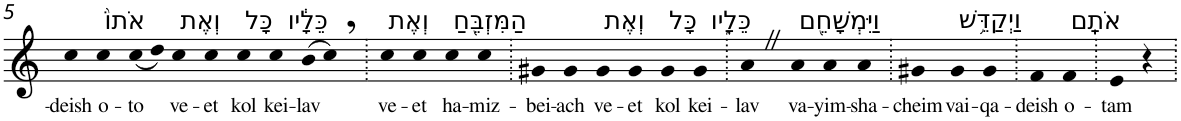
**kern	**text
*part1	*part1
*staff1	*staff1
*I"Piano	*
*I'Pno	*
!!LO:PB:g=z
*clefG2	*
*k[]	*
=5	=5
!	!LO:LY:b
4cc	-deish
!LO:TX:a:t=אֹתוֹ֙	!
!	!LO:LY:b
4cc	o-
!	!LO:LY:b
(<8cc	-to
8dd)	.
!LO:TX:a:t=וְאֶת	!
!	!LO:LY:b
4cc	ve-
!	!LO:LY:b
4cc	-et
!LO:TX:a:t=כָּל	!
!	!LO:LY:b
4cc	kol
!LO:TX:a:t=כֵּלָ֔יו	!
!	!LO:LY:b
4cc	kei-
!	!LO:LY:b
(>8b	-lav
8cc,)	.
=6.	=6.
!LO:TX:a:t=וְאֶת	!
!	!LO:LY:b
4cc	ve-
!	!LO:LY:b
4cc	-et
!LO:TX:a:t=הַמִּזְבֵּ֖חַ	!
!	!LO:LY:b
4cc	ha-
!	!LO:LY:b
4cc	-miz-
=7.	=7.
!	!LO:LY:b
4g#X	-bei-
!	!LO:LY:b
4g#	-ach
!LO:TX:a:t=וְאֶת	!
!	!LO:LY:b
4g#	ve-
!	!LO:LY:b
4g#	-et
!LO:TX:a:t=כָּל	!
!	!LO:LY:b
4g#	kol
!LO:TX:a:t=כֵּלָ֑יו	!
!	!LO:LY:b
4g#	kei-
=8.	=8.
!	!LO:LY:b
4aZ	-lav
!LO:TX:a:t=וַיִּמְשָׁחֵ֖ם	!
!	!LO:LY:b
4a	va-
!	!LO:LY:b
4a	-yim-
!	!LO:LY:b
4a	-sha-
=9.	=9.
!	!LO:LY:b
4g#X	-cheim
!LO:TX:a:t=וַיְקַדֵּ֥שׁ	!
!	!LO:LY:b
4g#	vai-
!	!LO:LY:b
4g#	-qa-
=10.	=10.
!	!LO:LY:b
4f	-deish
!LO:TX:a:t=אֹתָֽם	!
!	!LO:LY:b
4f	o-
=11.	=11.
!	!LO:LY:b
4e	-tam
4r	.
=.	=.
*-	*-
